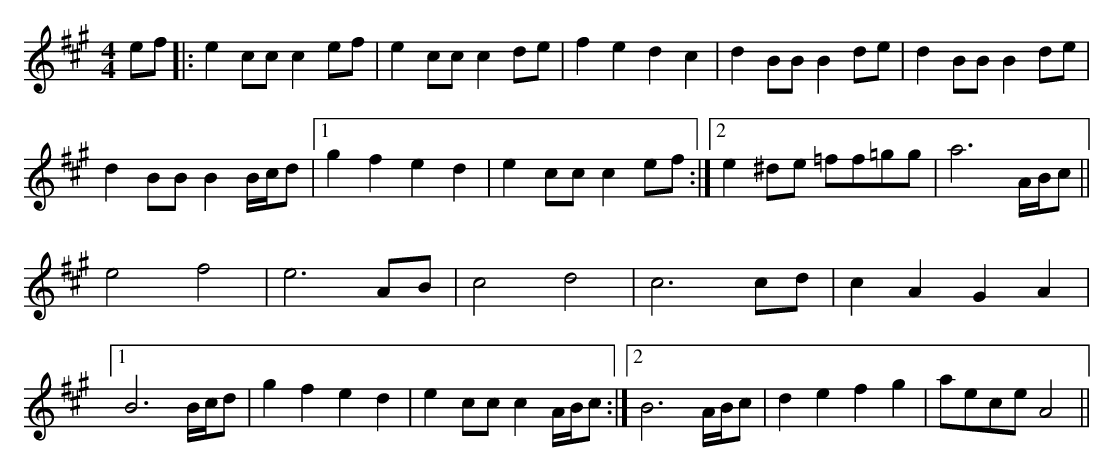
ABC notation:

X:1
M:4/4
K:A
ef|:e2 cc c2 ef|e2 cc c2 de|f2 e2 d2 c2|d2 BB B2 de|d2 BB B2 de|
d2 BB B2 B/c/d|1 g2 f2 e2 d2|e2 cc c2 ef:|2 e2 ^de =ff=gg|a6 A/B/c||
e4 f4|e6 AB|c4 d4|c6 cd|c2 A2 G2 A2|
[1 B6 B/c/d|g2 f2 e2 d2|e2 cc c2 A/B/c:|2 B6 A/B/c|d2 e2 f2 g2|aece A4||
